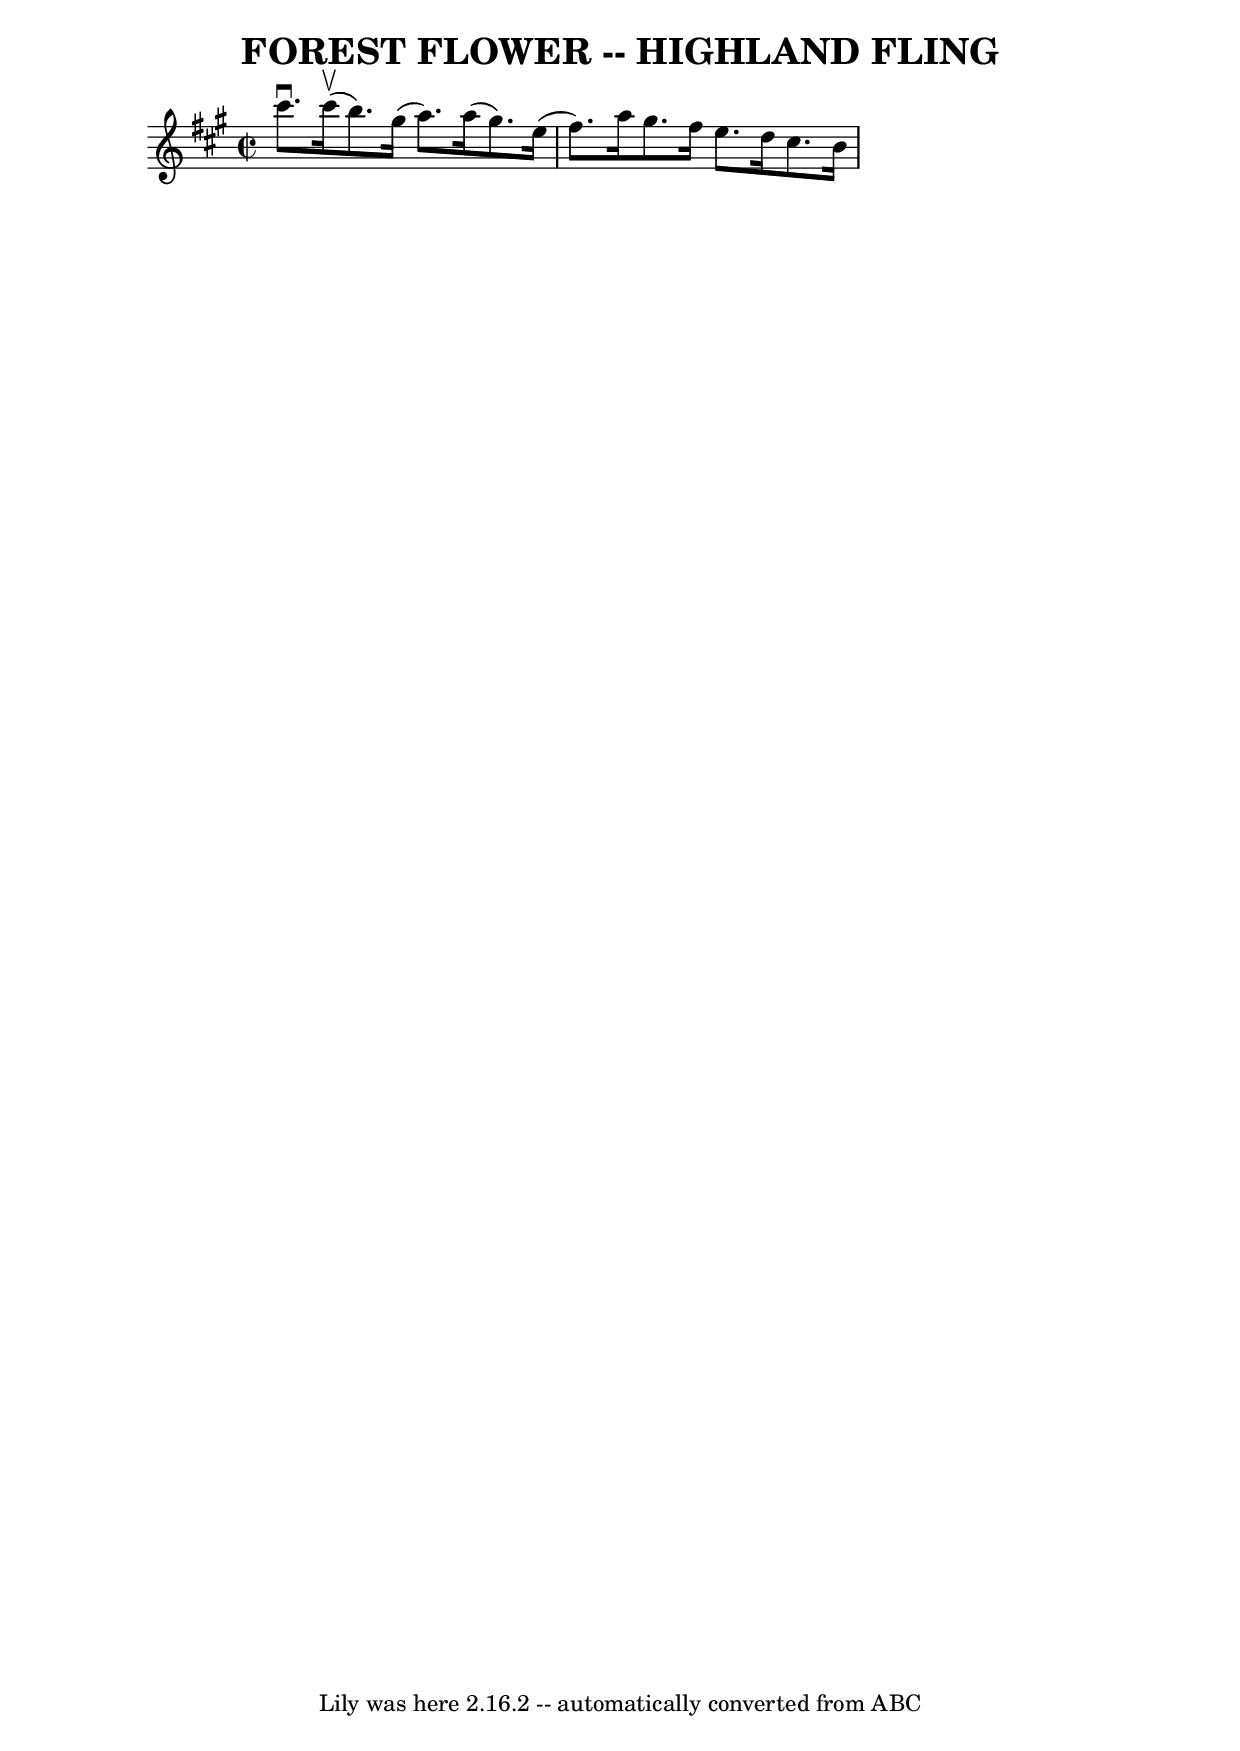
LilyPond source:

\version "2.7.40"
\include "Mammoth.ily"
\header {
	book = "Ryan's Mammoth Collection of Fiddle Tunes"
	crossRefNumber = "1"
	footnotes = ""
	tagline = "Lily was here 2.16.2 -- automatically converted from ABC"
	title = "FOREST FLOWER -- HIGHLAND FLING"
}
voicedefault =  {
\set Score.defaultBarType = "empty"

\override Staff.TimeSignature #'style = #'C
 \time 2/2 \key a \major       |
       |
         |
     
cis'''8.^\downbow^\downbow^\downbow cis'''16 (^\upbow b''8.)   
gis''16 (a''8.) a''16 (gis''8.) e''16 (|
 fis''8.  
-) a''16 gis''8. fis''16 e''8. d''16 cis''8. b'16        
|
     
}

\score{
    <<

	\context Staff="default"
	{
	    \voicedefault 
	}

    >>
	\layout {
	}
	\midi {}
}
